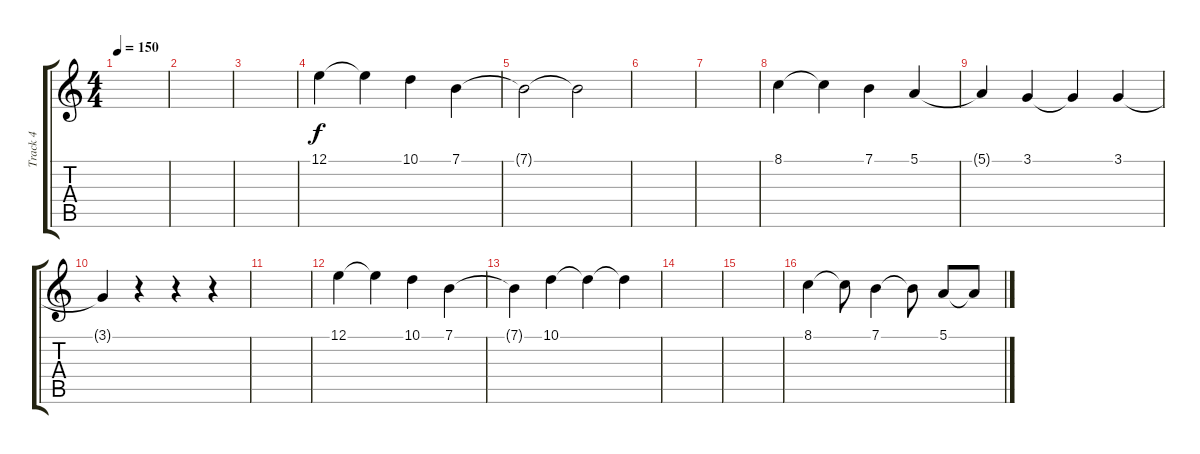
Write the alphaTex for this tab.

\track ("Track 4" "Track 4") {instrument acousticgrandpiano}
\staff {score tabs}
\tuning (E4 B3 G3 D3 A2 E2) {hide}
\ts (4 4)
\tempo 150
\clef g2
\ks c
|
|
|
12.1.4{instrument acousticgrandpiano} 12.1{t}.4 10.1.4 7.1.4 |
7.1{t}.2 7.1{t}.2 |
|
|
8.1.4{instrument acousticgrandpiano} 8.1{t}.4 7.1.4 5.1.4 |
5.1{t}.4 3.1.4 3.1{t}.4 3.1.4 |
3.1{t}.4 r.4 r.4 r.4 |
|
12.1.4 12.1{t}.4 10.1.4 7.1.4 |
7.1{t}.4 10.1.4 10.1{t}.4 10.1{t}.4 |
|
|
8.1.4 8.1{t}.8 7.1.4 7.1{t}.8 5.1.8 5.1{t}.8
